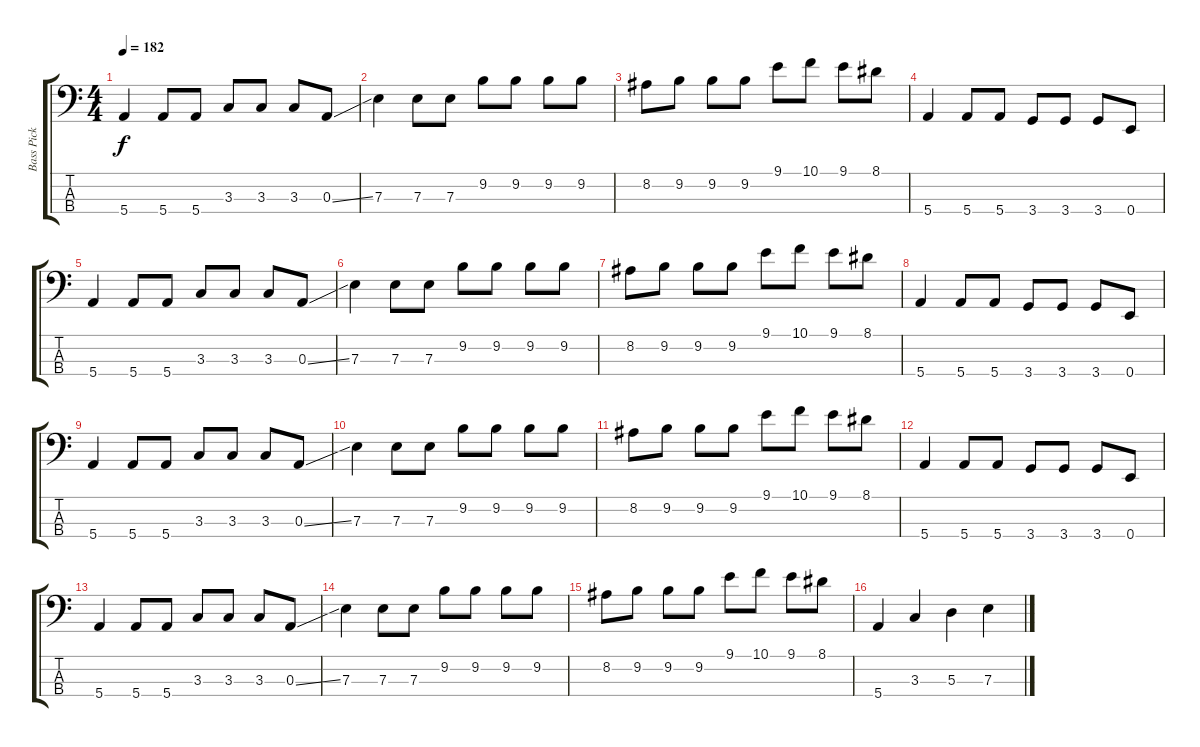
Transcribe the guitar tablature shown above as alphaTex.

\track ("Bass Pick" "Bass Pick") {instrument electricbasspick}
\staff {score tabs}
\tuning (G2 D2 A1 E1) {hide}
\ts (4 4)
\tempo 182
\clef f4
\ks c
5.4.4{dy f} 5.4.8 5.4.8 3.3.8 3.3.8 3.3.8 0.3{ss}.8 |
7.3.4 7.3.8 7.3.8 9.2.8 9.2.8 9.2.8 9.2.8 |
8.2.8 9.2.8 9.2.8 9.2.8 9.1.8 10.1.8 9.1.8 8.1.8 |
5.4.4 5.4.8 5.4.8 3.4.8 3.4.8 3.4.8 0.4.8 |
5.4.4 5.4.8 5.4.8 3.3.8 3.3.8 3.3.8 0.3{ss}.8 |
7.3.4 7.3.8 7.3.8 9.2.8 9.2.8 9.2.8 9.2.8 |
8.2.8 9.2.8 9.2.8 9.2.8 9.1.8 10.1.8 9.1.8 8.1.8 |
5.4.4 5.4.8 5.4.8 3.4.8 3.4.8 3.4.8 0.4.8 |
5.4.4 5.4.8 5.4.8 3.3.8 3.3.8 3.3.8 0.3{ss}.8 |
7.3.4 7.3.8 7.3.8 9.2.8 9.2.8 9.2.8 9.2.8 |
8.2.8 9.2.8 9.2.8 9.2.8 9.1.8 10.1.8 9.1.8 8.1.8 |
5.4.4 5.4.8 5.4.8 3.4.8 3.4.8 3.4.8 0.4.8 |
5.4.4 5.4.8 5.4.8 3.3.8 3.3.8 3.3.8 0.3{ss}.8 |
7.3.4 7.3.8 7.3.8 9.2.8 9.2.8 9.2.8 9.2.8 |
8.2.8 9.2.8 9.2.8 9.2.8 9.1.8 10.1.8 9.1.8 8.1.8 |
5.4.4 3.3.4 5.3.4 7.3.4
